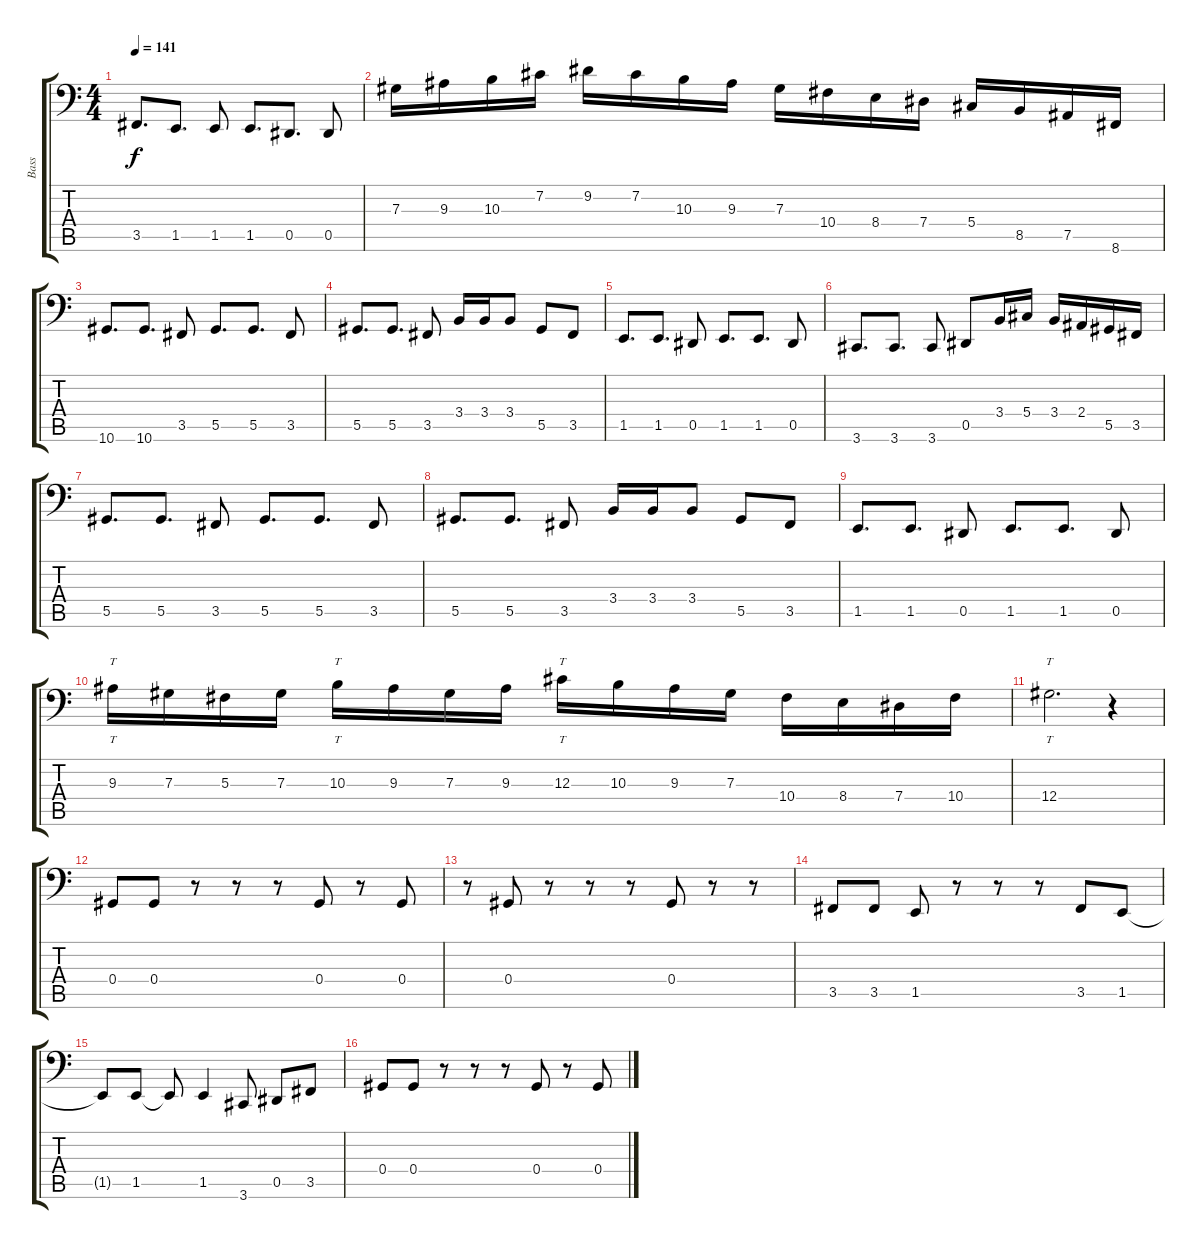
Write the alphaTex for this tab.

\track ("Bass" "Bass") {instrument electricbassfinger}
\staff {score tabs}
\tuning (B2 Gb2 Db2 Ab1 Eb1 Bb0) {hide}
\ts (4 4)
\tempo 141
\clef f4
\ks c
3.5.8{d dy f} 1.5.8{d} 1.5.8 1.5.8{d} 0.5.8{d} 0.5.8 |
7.3.16 9.3.16 10.3.16 7.2.16 9.2.16 7.2.16 10.3.16 9.3.16 7.3.16 10.4.16 8.4.16 7.4.16 5.4.16 8.5.16 7.5.16 8.6.16 |
10.6.8{d} 10.6.8{d} 3.5.8 5.5.8{d} 5.5.8{d} 3.5.8 |
5.5.8{d} 5.5.8{d} 3.5.8 3.4.16 3.4.16 3.4.8 5.5.8 3.5.8 |
1.5.8{d} 1.5.8{d} 0.5.8 1.5.8{d} 1.5.8{d} 0.5.8 |
3.6.8{d} 3.6.8{d} 3.6.8 0.5.8 3.4.16 5.4.16 3.4.16 2.4.16 5.5.16 3.5.16 |
5.5.8{d} 5.5.8{d} 3.5.8 5.5.8{d} 5.5.8{d} 3.5.8 |
5.5.8{d} 5.5.8{d} 3.5.8 3.4.16 3.4.16 3.4.8 5.5.8 3.5.8 |
1.5.8{d} 1.5.8{d} 0.5.8 1.5.8{d} 1.5.8{d} 0.5.8 |
9.3.16{tt} 7.3.16 5.3.16 7.3.16 10.3.16{tt} 9.3.16 7.3.16 9.3.16 12.3.16{tt} 10.3.16 9.3.16 7.3.16 10.4.16 8.4.16 7.4.16 10.4.16 |
12.4.2{tt d} r.4 |
0.4.8 0.4.8 r.8 r.8 r.8 0.4.8 r.8 0.4.8 |
r.8 0.4.8 r.8 r.8 r.8 0.4.8 r.8 r.8 |
3.5.8 3.5.8 1.5.8 r.8 r.8 r.8 3.5.8 1.5.8 |
1.5{t}.8 1.5.8 1.5{t}.8 1.5.4 3.6.8 0.5.8 3.5.8 |
0.4.8 0.4.8 r.8 r.8 r.8 0.4.8 r.8 0.4.8
